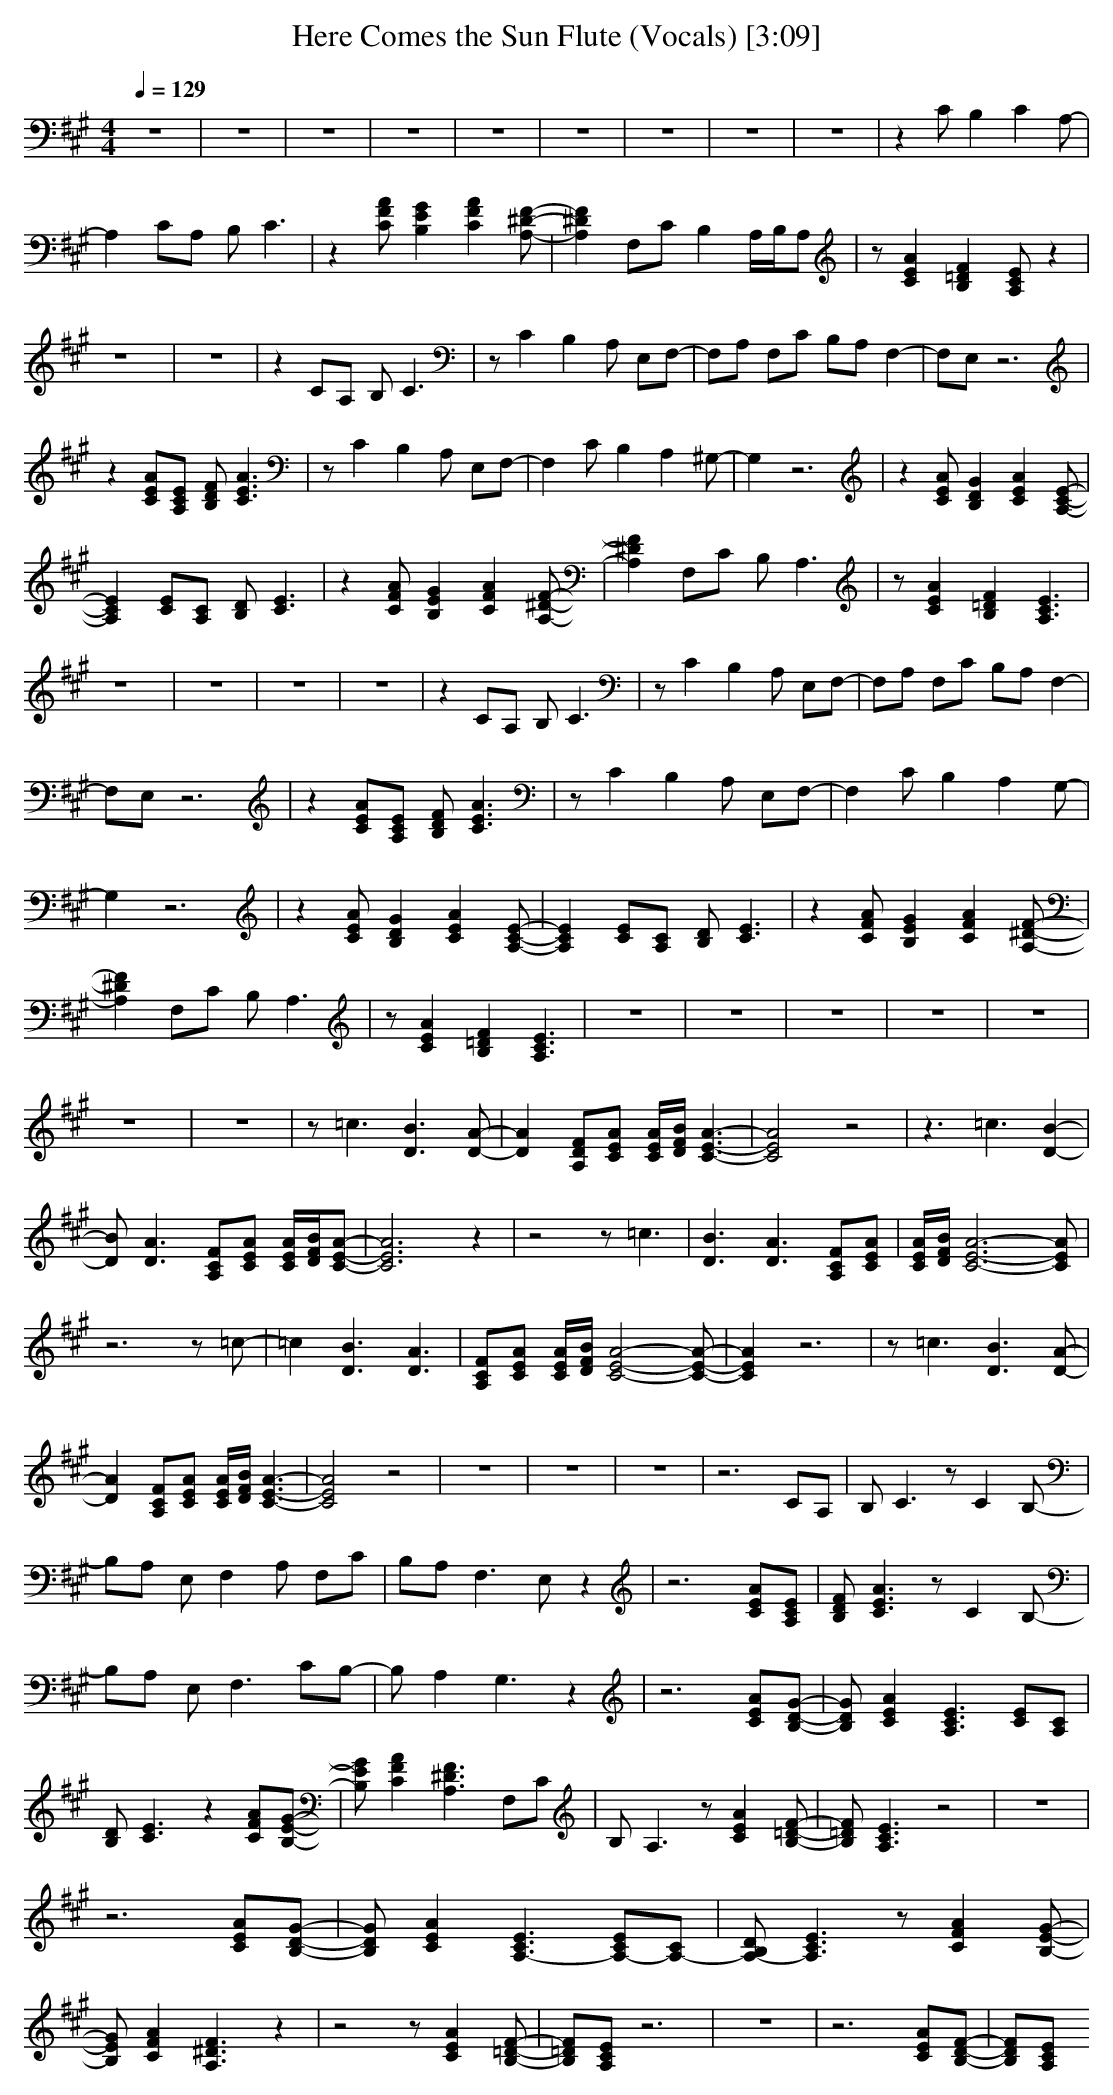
X:1
T:Here Comes the Sun Flute (Vocals) [3:09]
M:4/4
L:1/8
Q:1/4=129
K:A
V:1
z8|z8|z8|z8|z8|z8|z8|z8|z8|z2 CB,2C2A,-|A,2 CA, B,C3|z2 [CFA][B,2E2G2][C2F2A2][A,-^D-F-]|[A,2^D2F2] F,C B,2 A,/2B,/2A,|z[C2E2A2][B,2=D2F2][A,CE] z2|z8|z8|z2 CA, B,C3|zC2B,2A, E,F,-|F,A, F,C B,A, F,2-|F,E, z6|z2 [CEA][A,CE] [B,DF][C3E3A3]|zC2B,2A, E,F,-|F,2 CB,2A,2^G,-|G,2 z6|z2 [CEA][B,2D2G2][C2E2A2][A,-C-E-]|[A,2C2E2] [CE][A,C] [B,D][C3E3]|z2 [CFA][B,2E2G2][C2F2A2][A,-^D-F-]|[A,2^D2F2] F,C B,A,3|z[C2E2A2][B,2=D2F2][A,3C3E3]|z8|z8|z8|z8|z2 CA, B,C3|zC2B,2A, E,F,-|F,A, F,C B,A, F,2-|F,E, z6|z2 [CEA][A,CE] [B,DF][C3E3A3]|zC2B,2A, E,F,-|F,2 CB,2A,2G,-|G,2 z6|z2 [CEA][B,2D2G2][C2E2A2][A,-C-E-]|[A,2C2E2] [CE][A,C] [B,D][C3E3]|z2 [CFA][B,2E2G2][C2F2A2][A,-^D-F-]|[A,2^D2F2] F,C B,A,3|z[C2E2A2][B,2=D2F2][A,3C3E3]|z8|z8|z8|z8|z8|z8|z8|z=c3 [B3D3][A-D-]|[A2D2] [FDA,][AEC] [A/2E/2C/2][B/2F/2D/2][A3-E3-C3-]|[A4E4C4] z4|z3=c3 [B2-D2-]|[BD][A3D3] [FCA,][AEC] [A/2E/2C/2][B/2F/2D/2][A-E-C-]|[A6E6C6] z2|z4 z=c3|[B3D3][A3D3] [FCA,][AEC]|[A/2E/2C/2][B/2F/2D/2][A6-E6-C6-][AEC]|z6 z=c-|=c2 [B3D3][A3D3]|[FCA,][AEC] [A/2E/2C/2][B/2F/2D/2][A4-E4-C4-][A-E-C-]|[A2E2C2] z6|z=c3 [B3D3][A-D-]|[A2D2] [FCA,][AEC] [A/2E/2C/2][B/2F/2D/2][A3-E3-C3-]|[A4E4C4] z4|z8|z8|z8|z6 CA,|B,C3 zC2B,-|B,A, E,F,2A, F,C|B,A, F,3E, z2|z6 [CEA][A,CE]|[B,DF][C3E3A3] zC2B,-|B,A, E,F,3 CB,-|B,A,2G,3 z2|z6 [CEA][B,-D-G-]|[B,DG][C2E2A2][A,3C3E3] [CE][A,C]|[B,D][C3E3] z2 [CFA][B,-E-G-]|[B,EG][C2F2A2][A,3^D3F3] F,C|B,A,3 z[C2E2A2][B,-=D-F-]|[B,=DF][A,3C3E3] z4|z8|z6 [CEA][B,-D-G-]|[B,DG][C2E2A2][A,3-C3E3][A,-CE][A,-C]|[A,-B,D][A,3C3E3] z[C2F2A2][B,-E-G-]|[B,EG][C2F2A2][A,3^D3F3] z2|z4 z[C2E2A2][B,-=D-F-]|[B,=DF][A,CE] z6|z8|z6 [CEA][B,-D-F-]|[B,DF][A,CE]
